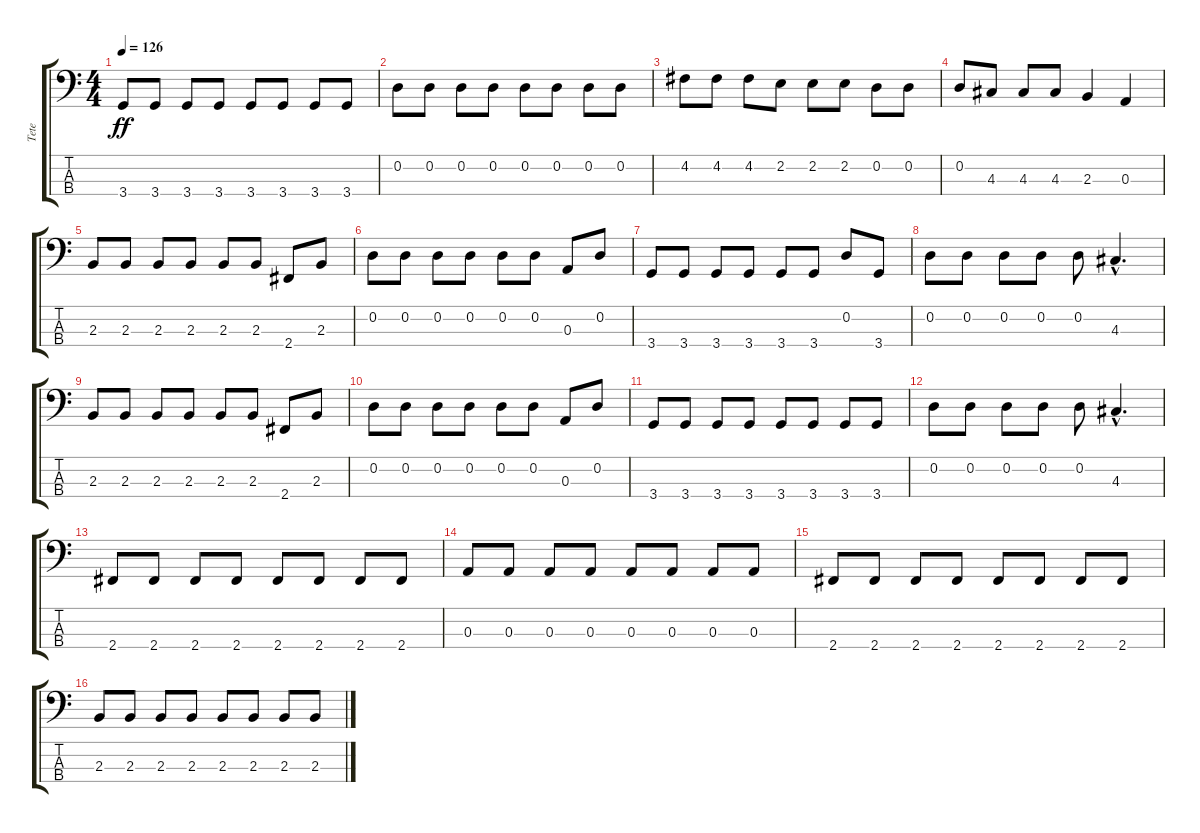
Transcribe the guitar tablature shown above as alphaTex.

\track ("Tete" "Tete") {instrument slapbass2}
\staff {score tabs}
\tuning (G2 D2 A1 E1) {hide}
\ts (4 4)
\tempo 126
\clef f4
\ks c
3.4.8{dy ff} 3.4.8 3.4.8 3.4.8 3.4.8 3.4.8 3.4.8 3.4.8 |
0.2.8 0.2.8 0.2.8 0.2.8 0.2.8 0.2.8 0.2.8 0.2.8 |
4.2.8 4.2.8 4.2.8 2.2.8 2.2.8 2.2.8 0.2.8 0.2.8 |
0.2.8 4.3.8 4.3.8 4.3.8 2.3.4 0.3.4 |
2.3.8 2.3.8 2.3.8 2.3.8 2.3.8 2.3.8 2.4.8 2.3.8 |
0.2.8 0.2.8 0.2.8 0.2.8 0.2.8 0.2.8 0.3.8 0.2.8 |
3.4.8 3.4.8 3.4.8 3.4.8 3.4.8 3.4.8 0.2.8 3.4.8 |
0.2.8 0.2.8 0.2.8 0.2.8 0.2.8 4.3{hac}.4{d} |
2.3.8 2.3.8 2.3.8 2.3.8 2.3.8 2.3.8 2.4.8 2.3.8 |
0.2.8 0.2.8 0.2.8 0.2.8 0.2.8 0.2.8 0.3.8 0.2.8 |
3.4.8 3.4.8 3.4.8 3.4.8 3.4.8 3.4.8 3.4.8 3.4.8 |
0.2.8 0.2.8 0.2.8 0.2.8 0.2.8 4.3{hac}.4{d} |
2.4.8 2.4.8 2.4.8 2.4.8 2.4.8 2.4.8 2.4.8 2.4.8 |
0.3.8 0.3.8 0.3.8 0.3.8 0.3.8 0.3.8 0.3.8 0.3.8 |
2.4.8 2.4.8 2.4.8 2.4.8 2.4.8 2.4.8 2.4.8 2.4.8 |
2.3.8 2.3.8 2.3.8 2.3.8 2.3.8 2.3.8 2.3.8 2.3.8
